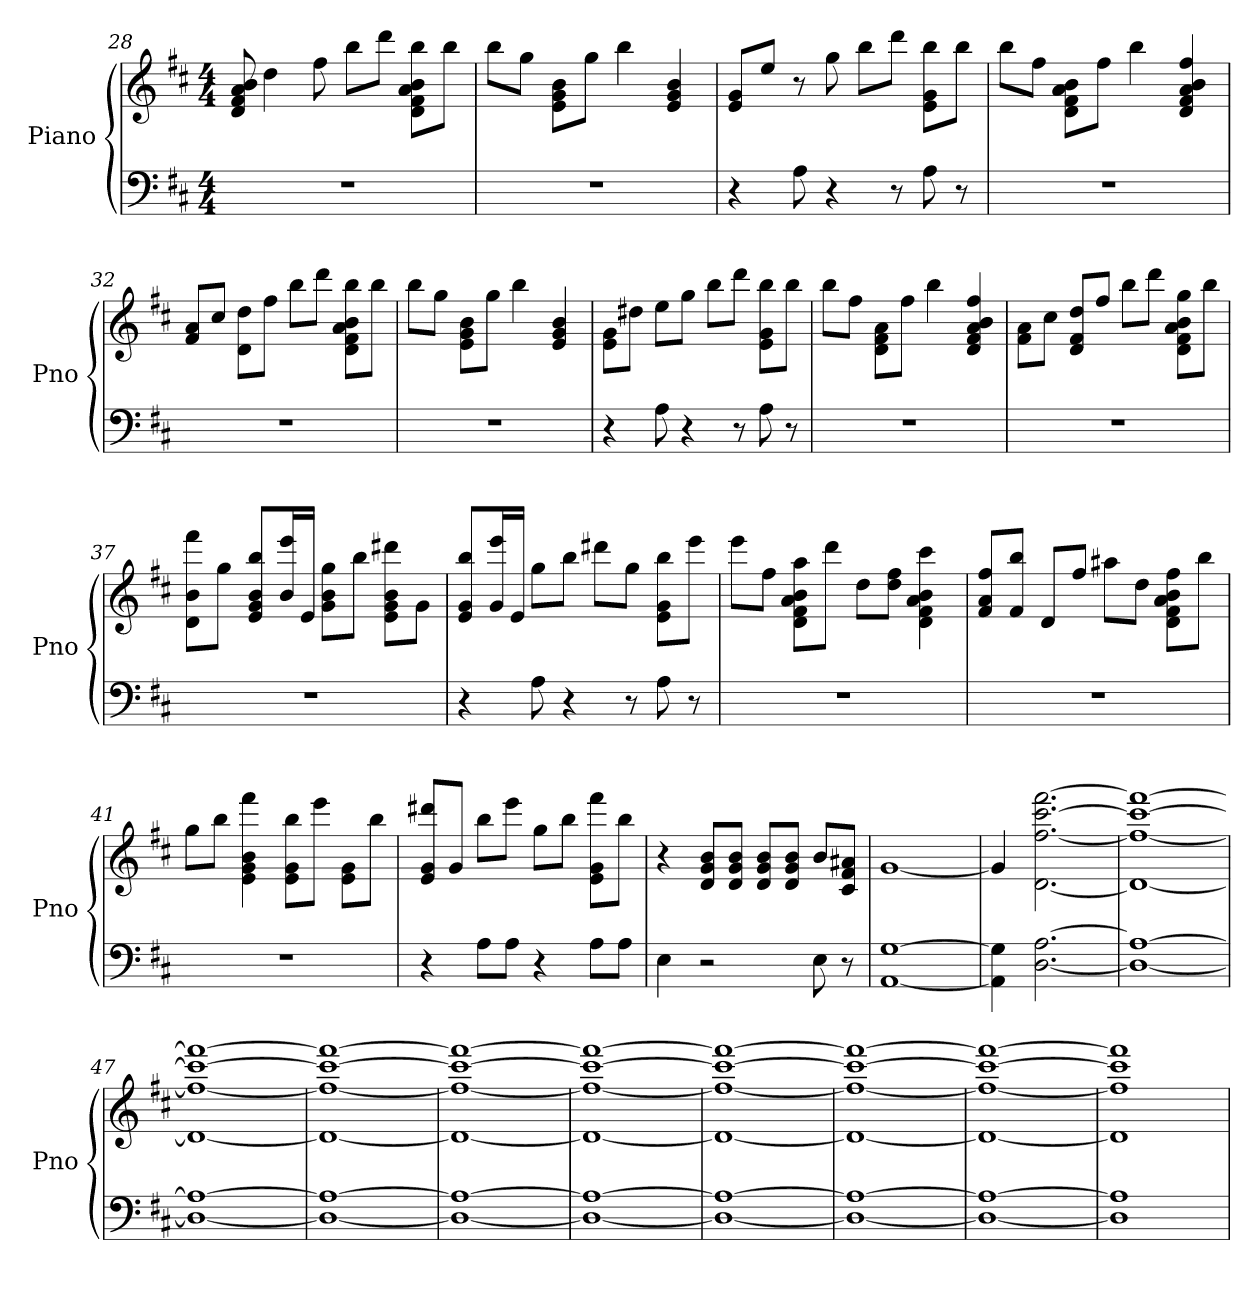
**kern	**kern
*part1	*part1
*staff2	*staff1
*I"Piano	*
*I'Pno	*
*clefF4	*clefG2
*k[f#c#]	*k[f#c#]
*D:	*D:
*M4/4	*M4/4
=28	=28
1r	8f# 8d 8b 8a
.	4dd
.	8ff#
.	8bb\L
.	8ddd\J
.	8bb\ 8f#\ 8d\ 8b\ 8a\L
.	8bb\J
=29	=29
1r	8bb\L
.	8gg\J
.	8e\ 8g\ 8b\L
.	8gg\J
.	4bb
.	4e 4g 4b
=30	=30
4r	8e/ 8g/L
.	8ee/J
8A	8r
4r	8gg
.	8bb\L
8r	8ddd\J
8A	8bb\ 8e\ 8g\L
8r	8bb\J
=31	=31
1r	8bb\L
.	8ff#\J
.	8a\ 8b\ 8f#\ 8d\L
.	8ff#\J
.	4bb
.	4a 4f# 4ff# 4b 4d
=32	=32
1r	8f#/ 8a/L
.	8cc#/J
.	8dd\ 8d\L
.	8ff#\J
.	8bb\L
.	8ddd\J
.	8f#\ 8a\ 8bb\ 8b\ 8d\L
.	8bb\J
=33	=33
1r	8bb\L
.	8gg\J
.	8g\ 8b\ 8e\L
.	8gg\J
.	4bb
.	4g 4b 4e
=34	=34
4r	8g\ 8e\L
.	8dd#\J
8A	8ee\L
4r	8gg\J
.	8bb\L
8r	8ddd\J
8A	8g\ 8bb\ 8e\L
8r	8bb\J
=35	=35
1r	8bb\L
.	8ff#\J
.	8a\ 8d\ 8f#\L
.	8ff#\J
.	4bb
.	4b 4d 4ff# 4a 4f#
=36	=36
1r	8a\ 8f#\L
.	8cc#\J
.	8d/ 8f#/ 8dd/L
.	8ff#/J
.	8bb\L
.	8ddd\J
.	8gg\ 8b\ 8d\ 8a\ 8f#\L
.	8bb\J
=37	=37
1r	8fff#\ 8b\ 8d\L
.	8gg\J
.	8b/ 8g/ 8bb/ 8e/L
.	16b/ 16eee/L
.	16e/JJ
.	8g\ 8b\ 8gg\L
.	8bb\J
.	8ddd#\ 8e\ 8b\ 8g\L
.	8g\J
=38	=38
4r	8e/ 8bb/ 8g/L
.	16g/ 16eee/L
.	16e/JJ
8A	8gg\L
4r	8bb\J
.	8ddd#\L
8r	8gg\J
8A	8bb\ 8g\ 8e\L
8r	8eee\J
=39	=39
1r	8eee\L
.	8ff#\J
.	8d\ 8a\ 8aa\ 8b\ 8f#\L
.	8ddd\J
.	8dd\L
.	8dd\ 8ff#\J
.	4ccc# 4d 4f# 4b 4a
=40	=40
1r	8f#/ 8ff#/ 8a/L
.	8bb/ 8f#/J
.	8d/L
.	8ff#/J
.	8aa#\L
.	8dd\J
.	8d\ 8b\ 8f#\ 8ff#\ 8a\L
.	8bb\J
=41	=41
1r	8gg\L
.	8bb\J
.	4g 4b 4fff# 4e
.	8g\ 8bb\ 8e\L
.	8eee\J
.	8e\ 8g\L
.	8bb\J
=42	=42
4r	8e/ 8ddd#/ 8g/L
.	8g/J
8A\L	8bb\L
8A\J	8eee\J
4r	8gg\L
.	8bb\J
8A\L	8e\ 8g\ 8fff#\L
8A\J	8bb\J
=43	=43
4E	4r
2r	8b/ 8d/ 8g/L
.	8b/ 8d/ 8g/J
.	8b/ 8d/ 8g/L
.	8b/ 8g/ 8d/J
8E	8b/L
8r	8c#/ 8f#/ 8a#/J
=44	=44
[1G [1AA	[1g
=45	=45
4G] 4AA]	4g]
[2.A [2.D	[2.d [2.ccc# [2.ff# [2.fff#
=46	=46
1A_ 1D_	1d_ 1ccc#_ 1ff#_ 1fff#_
=47	=47
1A_ 1D_	1d_ 1ccc#_ 1ff#_ 1fff#_
=48	=48
1A_ 1D_	1d_ 1ccc#_ 1ff#_ 1fff#_
=49	=49
1A_ 1D_	1d_ 1ccc#_ 1ff#_ 1fff#_
=50	=50
1A_ 1D_	1d_ 1ccc#_ 1ff#_ 1fff#_
=51	=51
1A_ 1D_	1d_ 1ccc#_ 1ff#_ 1fff#_
=52	=52
1A_ 1D_	1d_ 1ccc#_ 1ff#_ 1fff#_
=53	=53
1A_ 1D_	1d_ 1ccc#_ 1ff#_ 1fff#_
=54	=54
1A] 1D]	1d] 1ccc#] 1ff#] 1fff#]
=	=
*-	*-
